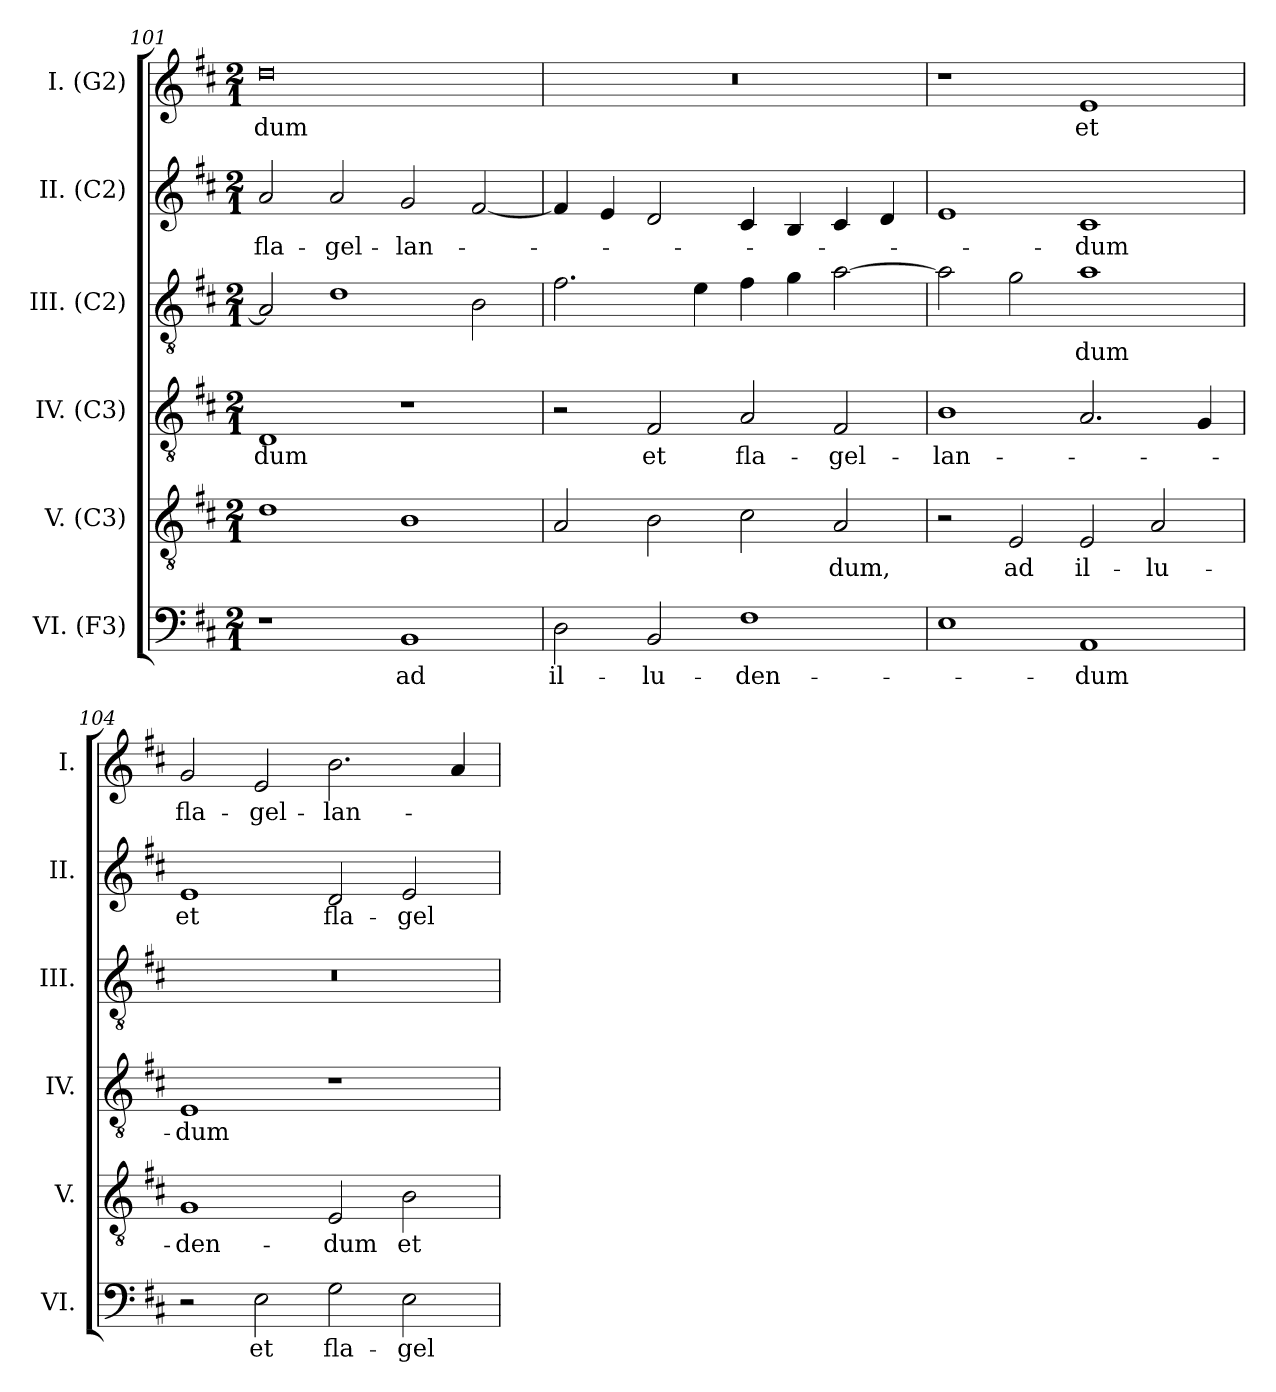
**kern	**text	**kern	**text	**kern	**text	**kern	**text	**kern	**text	**kern	**text
*part6	*part6	*part5	*part5	*part4	*part4	*part3	*part3	*part2	*part2	*part1	*part1
*staff6	*staff6	*staff5	*staff5	*staff4	*staff4	*staff3	*staff3	*staff2	*staff2	*staff1	*staff1
*I"VI. (F3)	*	*I"V. (C3)	*	*I"IV. (C3)	*	*I"III. (C2)	*	*I"II. (C2)	*	*I"I. (G2)	*
*I'VI.	*	*I'V.	*	*I'IV.	*	*I'III.	*	*I'II.	*	*I'I.	*
*clefF4	*	*clefGv2	*	*clefGv2	*	*clefGv2	*	*clefG2	*	*clefG2	*
*	*	*	*	*	*	*ITrd7c12	*	*	*	*	*
*k[f#c#]	*	*k[f#c#]	*	*k[f#c#]	*	*k[f#c#]	*	*k[f#c#]	*	*k[f#c#]	*
*D:	*	*D:	*	*D:	*	*D:	*	*D:	*	*D:	*
*M2/1	*	*M2/1	*	*M2/1	*	*M2/1	*	*M2/1	*	*M2/1	*
=101	=101	=101	=101	=101	=101	=101	=101	=101	=101	=101	=101
!	!	!	!	!	!LO:LY:b:color=#000000	!	!	!	!	!	!
!	!	!	!	!	!	!	!	!	!LO:LY:b:color=#000000	!	!
!	!	!	!	!	!	!	!	!	!	!	!LO:LY:b:color=#000000
1r	.	1di	.	1Di	-dum	2AAi/]	.	2ai/	fla-	0ddi	-dum
!	!	!	!	!	!	!	!	!	!LO:LY:b:color=#000000	!	!
.	.	.	.	.	.	1Di	.	2ai/	-gel-	.	.
!	!LO:LY:b:color=#000000	!	!	!	!	!	!	!	!	!	!
!	!	!	!	!	!	!	!	!	!LO:LY:b:color=#000000	!	!
1BBi	ad	1Bi	.	1r	.	.	.	2gi/	-lan-	.	.
.	.	.	.	.	.	2BBi\	.	[2f#i/	.	.	.
=102	=102	=102	=102	=102	=102	=102	=102	=102	=102	=102	=102
!	!LO:LY:b:color=#000000	!	!	!	!	!	!	!	!	!LO:N:vis=1	!
2Di\	il-	2Ai/	.	2r	.	2.F#i\	.	4f#i/]	.	0r	.
.	.	.	.	.	.	.	.	4ei/	.	.	.
!	!LO:LY:b:color=#000000	!	!	!	!	!	!	!	!	!	!
!	!	!	!	!	!LO:LY:b:color=#000000	!	!	!	!	!	!
2BBi/	-lu-	2Bi\	.	2F#i/	et	.	.	2di/	.	.	.
.	.	.	.	.	.	4Ei\	.	.	.	.	.
!	!LO:LY:b:color=#000000	!	!	!	!	!	!	!	!	!	!
!	!	!	!	!	!LO:LY:b:color=#000000	!	!	!	!	!	!
1F#i	-den-	2c#i\	.	2Ai/	fla-	4F#i\	.	4c#i/	.	.	.
.	.	.	.	.	.	4Gi\	.	4Bi/	.	.	.
!	!	!	!LO:LY:b:color=#000000	!	!	!	!	!	!	!	!
!	!	!	!	!	!LO:LY:b:color=#000000	!	!	!	!	!	!
.	.	2Ai/	-dum,	2F#i/	-gel-	[2Ai\	.	4c#i/	.	.	.
.	.	.	.	.	.	.	.	4di/	.	.	.
=103	=103	=103	=103	=103	=103	=103	=103	=103	=103	=103	=103
!	!	!	!	!	!LO:LY:b:color=#000000	!	!	!	!	!	!
1Ei	.	2r	.	1Bi	-lan-	2Ai\]	.	1ei	.	1r	.
!	!	!	!LO:LY:b:color=#000000	!	!	!	!	!	!	!	!
.	.	2Ei/	ad	.	.	2Gi\	.	.	.	.	.
!	!LO:LY:b:color=#000000	!	!	!	!	!	!	!	!	!	!
!	!	!	!LO:LY:b:color=#000000	!	!	!	!	!	!	!	!
!	!	!	!	!	!	!	!LO:LY:b:color=#000000	!	!	!	!
!	!	!	!	!	!	!	!	!	!LO:LY:b:color=#000000	!	!
!	!	!	!	!	!	!	!	!	!	!	!LO:LY:b:color=#000000
1AAi	-dum	2Ei/	il-	2.Ai/	.	1Ai	-dum	1c#i	-dum	1ei	et
!	!	!	!LO:LY:b:color=#000000	!	!	!	!	!	!	!	!
.	.	2Ai/	-lu-	.	.	.	.	.	.	.	.
.	.	.	.	4Gi/	.	.	.	.	.	.	.
!!LO:LB:g=z
=104	=104	=104	=104	=104	=104	=104	=104	=104	=104	=104	=104
!	!	!	!LO:LY:b:color=#000000	!	!	!	!	!	!	!	!
!	!	!	!	!	!LO:LY:b:color=#000000	!LO:N:vis=1	!	!	!	!	!
!	!	!	!	!	!	!	!	!	!LO:LY:b:color=#000000	!	!
!	!	!	!	!	!	!	!	!	!	!	!LO:LY:b:color=#000000
2r	.	1Gi	-den-	1Ei	-dum	0r	.	1ei	et	2gi/	fla-
!	!LO:LY:b:color=#000000	!	!	!	!	!	!	!	!	!	!
!	!	!	!	!	!	!	!	!	!	!	!LO:LY:b:color=#000000
2Ei\	et	.	.	.	.	.	.	.	.	2ei/	-gel-
!	!LO:LY:b:color=#000000	!	!	!	!	!	!	!	!	!	!
!	!	!	!LO:LY:b:color=#000000	!	!	!	!	!	!	!	!
!	!	!	!	!	!	!	!	!	!LO:LY:b:color=#000000	!	!
!	!	!	!	!	!	!	!	!	!	!	!LO:LY:b:color=#000000
2Gi\	fla-	2Ei/	-dum	1r	.	.	.	2di/	fla-	2.bi\	-lan-
!	!LO:LY:b:color=#000000	!	!	!	!	!	!	!	!	!	!
!	!	!	!LO:LY:b:color=#000000	!	!	!	!	!	!	!	!
!	!	!	!	!	!	!	!	!	!LO:LY:b:color=#000000	!	!
2Ei\	-gel-	2Bi\	et	.	.	.	.	2ei/	-gel-	.	.
.	.	.	.	.	.	.	.	.	.	4ai/	.
=	=	=	=	=	=	=	=	=	=	=	=
*-	*-	*-	*-	*-	*-	*-	*-	*-	*-	*-	*-
